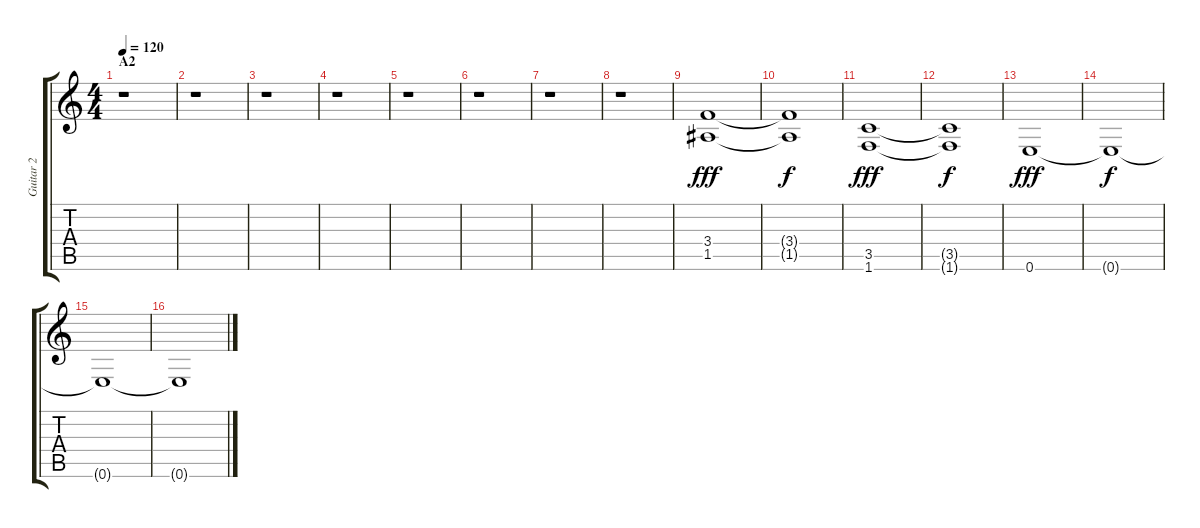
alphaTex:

\track ("Guitar 2" "Guitar 2") {instrument distortionguitar}
\staff {score tabs}
\tuning (E4 B3 G3 D3 A2 E2) {hide}
\ts (4 4)
\section ("" "A2")
\tempo 120
\clef g2
\ks c
r.1{dy f} |
r.1 |
r.1 |
r.1 |
r.1 |
r.1 |
r.1 |
r.1 |
(3.4 1.5).1{dy fff} |
(3.4{t} 1.5{t}).1{dy f} |
(3.5 1.6).1{dy fff} |
(3.5{t} 1.6{t}).1{dy f} |
0.6.1{dy fff} |
0.6{t}.1{dy f} |
0.6{t}.1 |
0.6{t}.1
